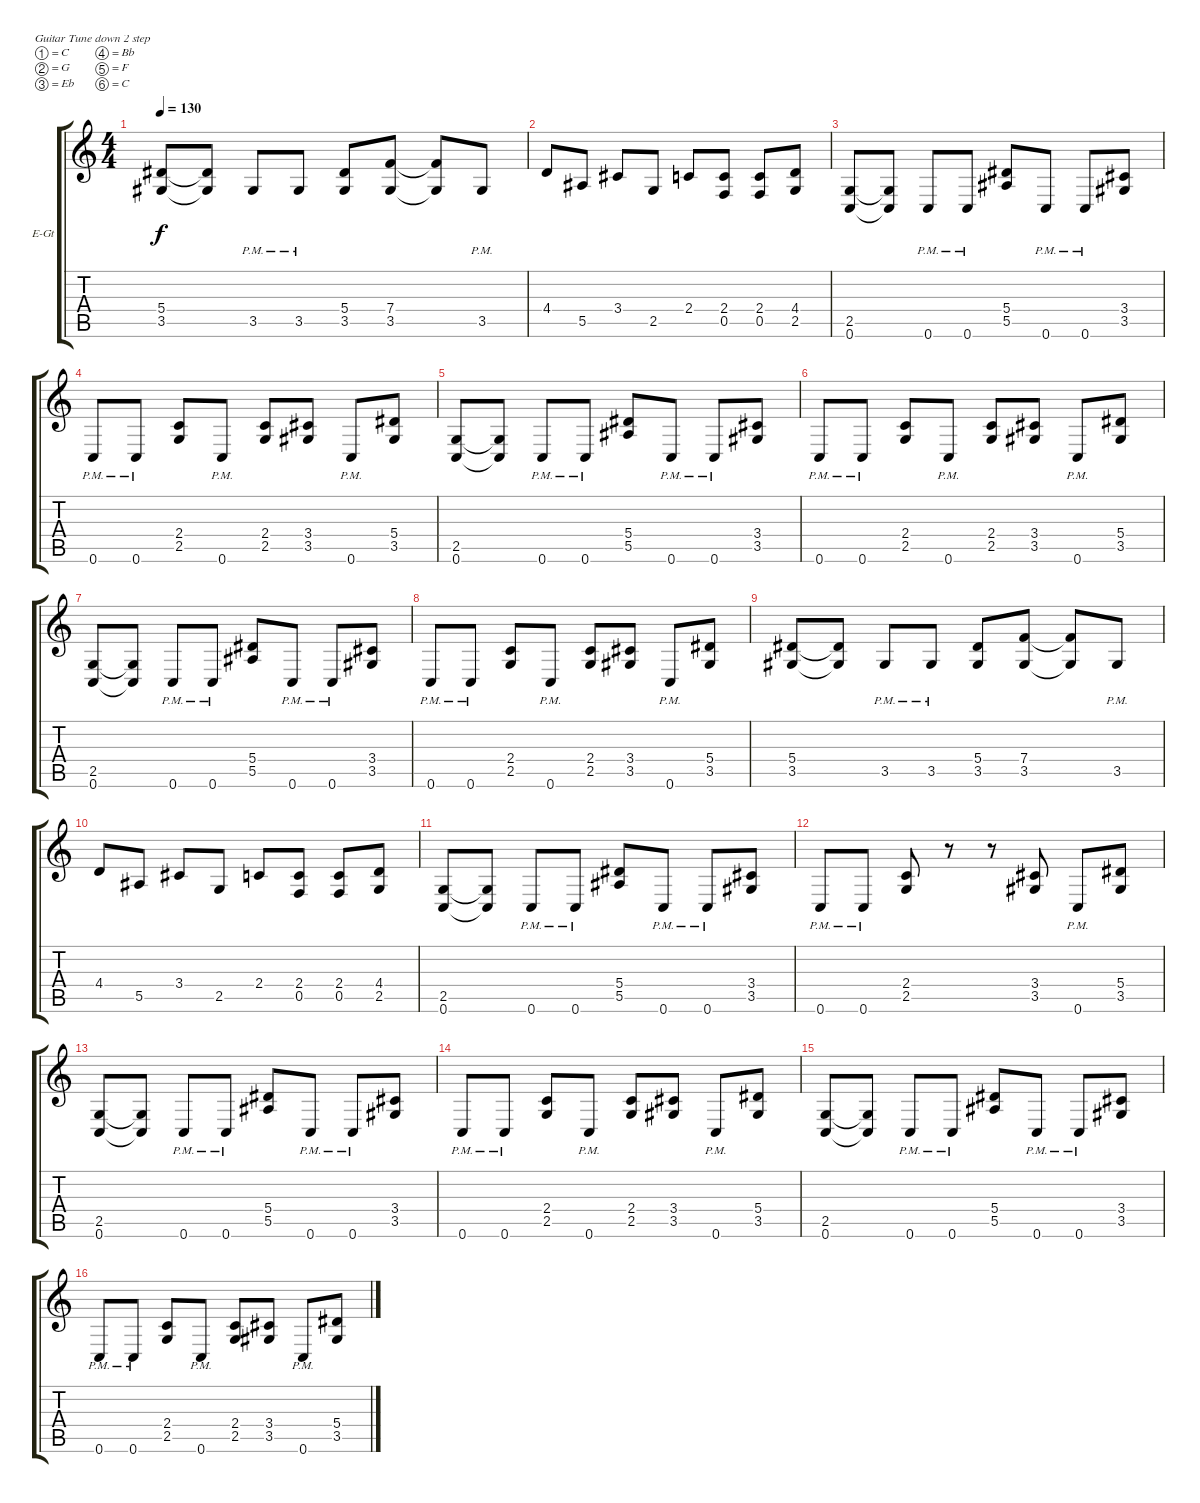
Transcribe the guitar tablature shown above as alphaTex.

\defaultSystemsLayout 4
\bracketExtendMode groupsimilarinstruments
\firstSystemTrackNameOrientation horizontal
\otherSystemsTrackNameOrientation horizontal
\track ("Римт Л" "E-Gt") {instrument distortionguitar}
\staff {score tabs}
\tuning (C4 G3 Eb3 Bb2 F2 C2)
\ts (4 4)
\tempo 130
\clef g2
\ks c
(5.4 3.5).8{dy f} (5.4{t} 3.5{t}).8 3.5{pm}.8 3.5{pm}.8 (5.4 3.5).8 (7.4 3.5).8 (7.4{t} 3.5{t}).8 3.5{pm}.8 |
4.4.8 5.5.8 3.4.8 2.5.8 2.4.8 (2.4 0.5).8 (2.4 0.5).8 (4.4 2.5).8 |
(2.5 0.6).8 (2.5{t} 0.6{t}).8 0.6{pm}.8 0.6{pm}.8 (5.4 5.5).8 0.6{pm}.8 0.6{pm}.8 (3.4 3.5).8 |
0.6{pm}.8 0.6{pm}.8 (2.4 2.5).8 0.6{pm}.8 (2.4 2.5).8 (3.4 3.5).8 0.6{pm}.8 (5.4 3.5).8 |
(2.5 0.6).8 (2.5{t} 0.6{t}).8 0.6{pm}.8 0.6{pm}.8 (5.4 5.5).8 0.6{pm}.8 0.6{pm}.8 (3.4 3.5).8 |
0.6{pm}.8 0.6{pm}.8 (2.4 2.5).8 0.6{pm}.8 (2.4 2.5).8 (3.4 3.5).8 0.6{pm}.8 (5.4 3.5).8 |
(2.5 0.6).8 (2.5{t} 0.6{t}).8 0.6{pm}.8 0.6{pm}.8 (5.4 5.5).8 0.6{pm}.8 0.6{pm}.8 (3.4 3.5).8 |
0.6{pm}.8 0.6{pm}.8 (2.4 2.5).8 0.6{pm}.8 (2.4 2.5).8 (3.4 3.5).8 0.6{pm}.8 (5.4 3.5).8 |
(5.4 3.5).8 (5.4{t} 3.5{t}).8 3.5{pm}.8 3.5{pm}.8 (5.4 3.5).8 (7.4 3.5).8 (7.4{t} 3.5{t}).8 3.5{pm}.8 |
4.4.8 5.5.8 3.4.8 2.5.8 2.4.8 (2.4 0.5).8 (2.4 0.5).8 (4.4 2.5).8 |
(2.5 0.6).8 (2.5{t} 0.6{t}).8 0.6{pm}.8 0.6{pm}.8 (5.4 5.5).8 0.6{pm}.8 0.6{pm}.8 (3.4 3.5).8 |
0.6{pm}.8 0.6{pm}.8 (2.4 2.5).8 r.8 r.8 (3.4 3.5).8 0.6{pm}.8 (5.4 3.5).8 |
(2.5 0.6).8 (2.5{t} 0.6{t}).8 0.6{pm}.8 0.6{pm}.8 (5.4 5.5).8 0.6{pm}.8 0.6{pm}.8 (3.4 3.5).8 |
0.6{pm}.8 0.6{pm}.8 (2.4 2.5).8 0.6{pm}.8 (2.4 2.5).8 (3.4 3.5).8 0.6{pm}.8 (5.4 3.5).8 |
(2.5 0.6).8 (2.5{t} 0.6{t}).8 0.6{pm}.8 0.6{pm}.8 (5.4 5.5).8 0.6{pm}.8 0.6{pm}.8 (3.4 3.5).8 |
0.6{pm}.8 0.6{pm}.8 (2.4 2.5).8 0.6{pm}.8 (2.4 2.5).8 (3.4 3.5).8 0.6{pm}.8 (5.4 3.5).8
